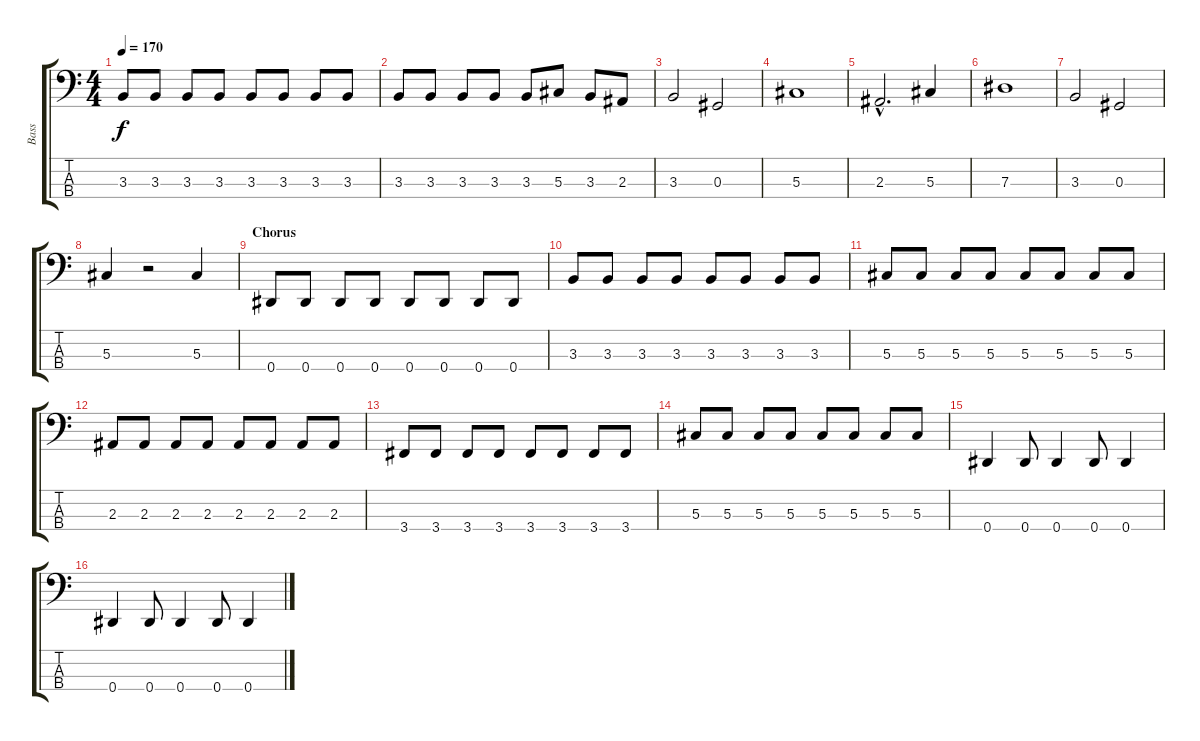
\track ("Bass" "Bass") {instrument electricbassfinger}
\staff {score tabs}
\tuning (Gb2 Db2 Ab1 Eb1) {hide}
\ts (4 4)
\tempo 170
\clef f4
\ks c
3.3.8{dy f} 3.3.8 3.3.8 3.3.8 3.3.8 3.3.8 3.3.8 3.3.8 |
3.3.8 3.3.8 3.3.8 3.3.8 3.3.8 5.3.8 3.3.8 2.3.8 |
3.3.2 0.3.2 |
5.3.1 |
2.3{hac}.2{d} 5.3.4 |
7.3.1 |
3.3.2 0.3.2 |
5.3.4 r.2 5.3.4 |
\section ("" "Chorus")
0.4.8 0.4.8 0.4.8 0.4.8 0.4.8 0.4.8 0.4.8 0.4.8 |
3.3.8 3.3.8 3.3.8 3.3.8 3.3.8 3.3.8 3.3.8 3.3.8 |
5.3.8 5.3.8 5.3.8 5.3.8 5.3.8 5.3.8 5.3.8 5.3.8 |
2.3.8 2.3.8 2.3.8 2.3.8 2.3.8 2.3.8 2.3.8 2.3.8 |
3.4.8 3.4.8 3.4.8 3.4.8 3.4.8 3.4.8 3.4.8 3.4.8 |
5.3.8 5.3.8 5.3.8 5.3.8 5.3.8 5.3.8 5.3.8 5.3.8 |
0.4.4 0.4.8 0.4.4 0.4.8 0.4.4 |
0.4.4 0.4.8 0.4.4 0.4.8 0.4.4
